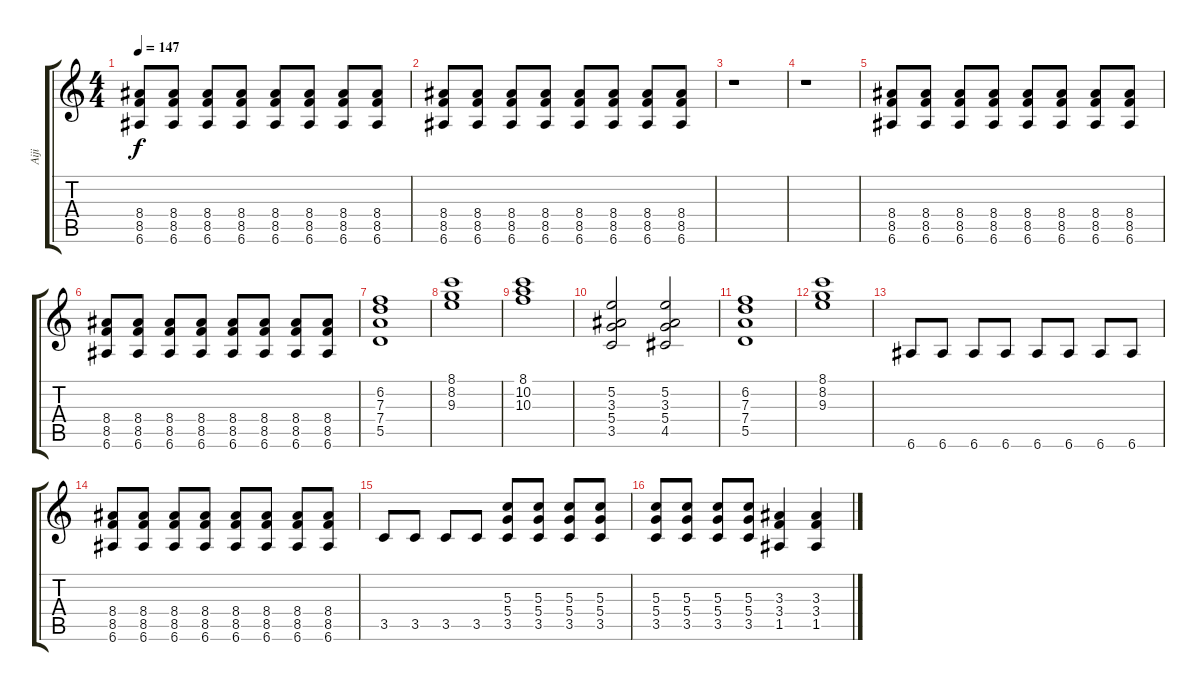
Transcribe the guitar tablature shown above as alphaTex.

\track ("Aiji" "Aiji") {instrument overdrivenguitar}
\staff {score tabs}
\tuning (E4 B3 G3 D3 A2 E2) {hide}
\ts (4 4)
\tempo 147
\clef g2
\ks c
(8.4 8.5 6.6).8{dy f} (8.4 8.5 6.6).8 (8.4 8.5 6.6).8 (8.4 8.5 6.6).8 (8.4 8.5 6.6).8 (8.4 8.5 6.6).8 (8.4 8.5 6.6).8 (8.4 8.5 6.6).8 |
(8.4 8.5 6.6).8 (8.4 8.5 6.6).8 (8.4 8.5 6.6).8 (8.4 8.5 6.6).8 (8.4 8.5 6.6).8 (8.4 8.5 6.6).8 (8.4 8.5 6.6).8 (8.4 8.5 6.6).8 |
r.1 |
r.1 |
(8.4 8.5 6.6).8 (8.4 8.5 6.6).8 (8.4 8.5 6.6).8 (8.4 8.5 6.6).8 (8.4 8.5 6.6).8 (8.4 8.5 6.6).8 (8.4 8.5 6.6).8 (8.4 8.5 6.6).8 |
(8.4 8.5 6.6).8 (8.4 8.5 6.6).8 (8.4 8.5 6.6).8 (8.4 8.5 6.6).8 (8.4 8.5 6.6).8 (8.4 8.5 6.6).8 (8.4 8.5 6.6).8 (8.4 8.5 6.6).8 |
(6.2 7.3 7.4 5.5).1 |
(8.1 8.2 9.3).1 |
(8.1 10.2 10.3).1 |
(5.2 3.3 5.4 3.5).2 (5.2 3.3 5.4 4.5).2 |
(6.2 7.3 7.4 5.5).1 |
(8.1 8.2 9.3).1 |
6.6.8 6.6.8 6.6.8 6.6.8 6.6.8 6.6.8 6.6.8 6.6.8 |
(8.4 8.5 6.6).8 (8.4 8.5 6.6).8 (8.4 8.5 6.6).8 (8.4 8.5 6.6).8 (8.4 8.5 6.6).8 (8.4 8.5 6.6).8 (8.4 8.5 6.6).8 (8.4 8.5 6.6).8 |
3.5.8 3.5.8 3.5.8 3.5.8 (5.3 5.4 3.5).8 (5.3 5.4 3.5).8 (5.3 5.4 3.5).8 (5.3 5.4 3.5).8 |
(5.3 5.4 3.5).8 (5.3 5.4 3.5).8 (5.3 5.4 3.5).8 (5.3 5.4 3.5).8 (3.3 3.4 1.5).4 (3.3 3.4 1.5).4
